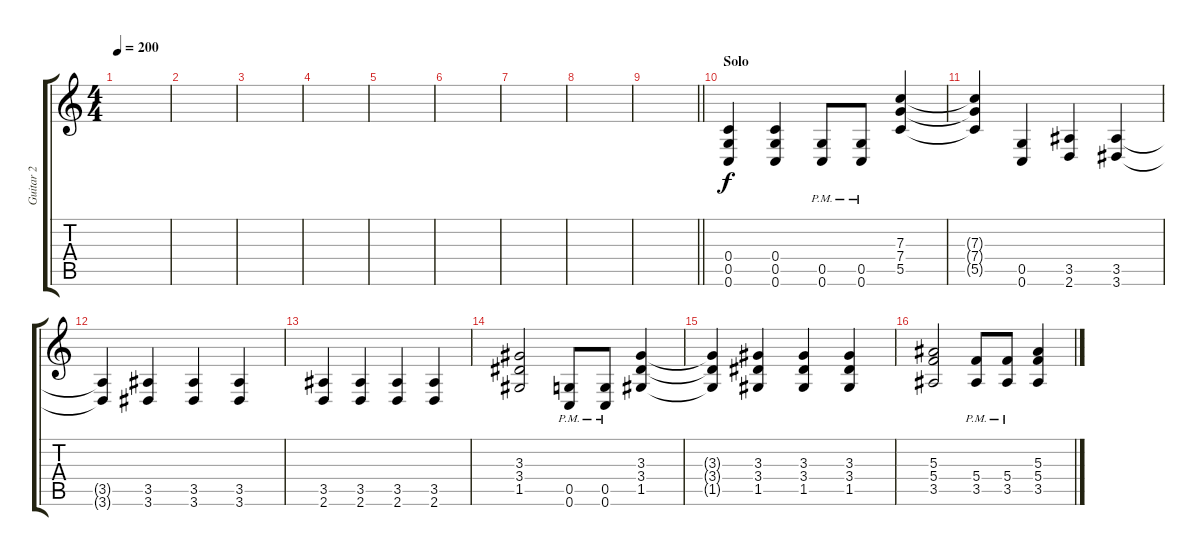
\track ("Guitar 2" "Guitar 2") {instrument distortionguitar}
\staff {score tabs}
\tuning (D4 A3 F3 C3 G2 C2) {hide}
\ts (4 4)
\tempo 200
\clef g2
\ks c
|
|
|
|
|
|
|
|
\barLineRight lightlight
|
\section ("" "Solo")
(0.4 0.5 0.6).4{balance 16} (0.4 0.5 0.6).4 (0.5{pm} 0.6{pm}).8 (0.5{pm} 0.6).8 (7.3 7.4 5.5).4 |
(7.3{t} 7.4{t} 5.5{t}).4 (0.5 0.6).4 (3.5 2.6).4 (3.5 3.6).4 |
(3.5{t} 3.6{t}).4 (3.5 3.6).4 (3.5 3.6).4 (3.5 3.6).4 |
(3.5 2.6).4 (3.5 2.6).4 (3.5 2.6).4 (3.5 2.6).4 |
(3.3 3.4 1.5).2 (0.5{pm} 0.6{pm}).8 (0.5{pm} 0.6{pm}).8 (3.3 3.4 1.5).4 |
(3.3{t} 3.4{t} 1.5{t}).4 (3.3 3.4 1.5).4 (3.3 3.4 1.5).4 (3.3 3.4 1.5).4 |
(5.3 5.4 3.5).2 (5.4{pm} 3.5{pm}).8 (5.4{pm} 3.5{pm}).8 (5.3 5.4 3.5).4
